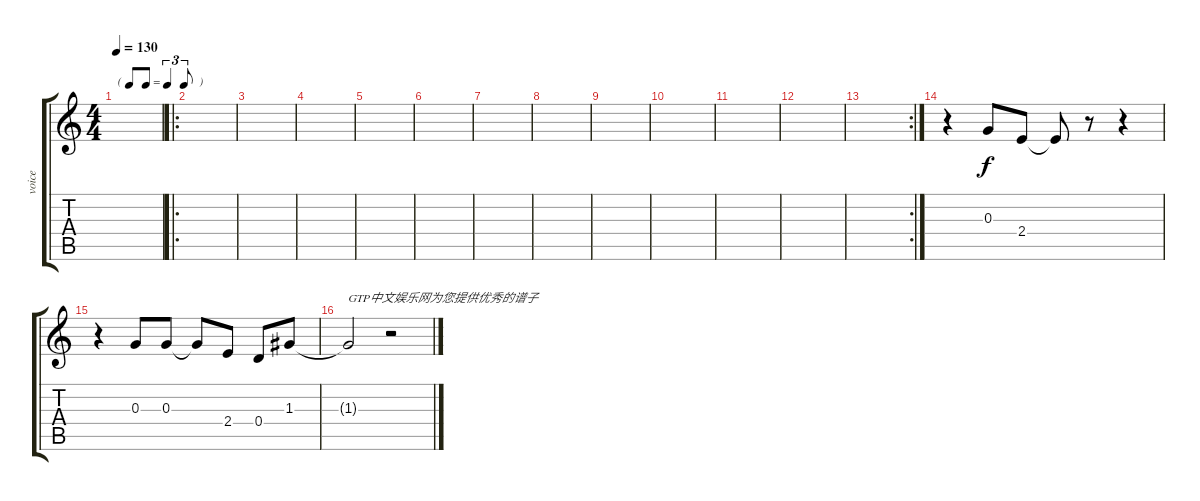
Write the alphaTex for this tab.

\track ("voice" "voice") {instrument banjo}
\staff {score tabs}
\tuning (E4 B3 G3 D3 A2 E2) {hide}
\displaytranspose 12
\ts (4 4)
\tf triplet8th
\tempo 130
\clef g2
\ks c
|
\ro
|
|
|
|
|
|
|
|
|
|
|
\rc 2
|
r.4 0.3.8 2.4.8 2.4{t}.8 r.8 r.4 |
r.4 0.3.8 0.3.8 0.3{t}.8 2.4.8 0.4.8 1.3.8 |
1.3{t}.2{txt "GTP中文娱乐网为您提供优秀的谱子"} r.2
